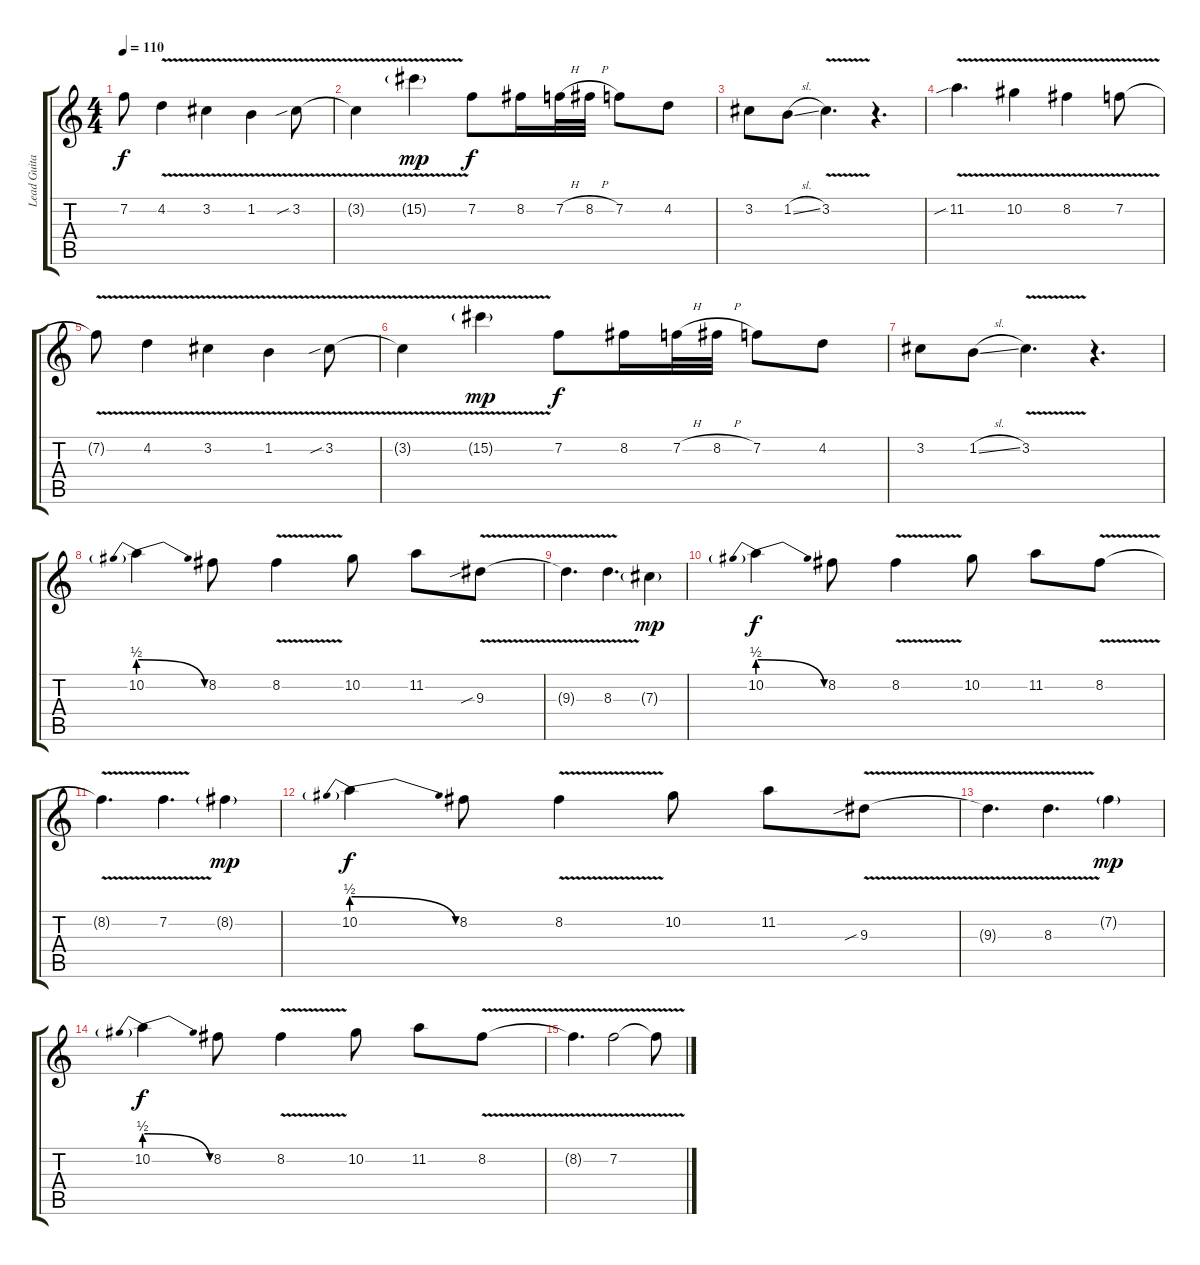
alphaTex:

\track ("Lead Guitar" "Lead Guita") {instrument overdrivenguitar}
\staff {score tabs}
\tuning (Eb4 Bb3 Gb3 Db3 Ab2 Eb2) {hide}
\ts (4 4)
\tempo 110
\clef g2
\ks c
7.2{t}.8{dy f} 4.2{v}.4 3.2{v}.4 1.2{v}.4 3.2{v sib}.8 |
3.2{t}.4 15.2{v g}.4{dy mp} 7.2.8{dy f} 8.2.16 7.2{h}.32 8.2{h}.32 7.2.8 4.2.8 |
3.2.8 1.2{sl}.8 3.2{v}.4{d} r.4{d} |
11.2{v sib}.4{d} 10.2{v}.4 8.2{v}.4 7.2{v}.8 |
7.2{t}.8 4.2{v}.4 3.2{v}.4 1.2{v}.4 3.2{v sib}.8 |
3.2{t}.4 15.2{v g}.4{dy mp} 7.2.8{dy f} 8.2.16 7.2{h}.32 8.2{h}.32 7.2.8 4.2.8 |
3.2.8 1.2{sl}.8 3.2{v}.4{d} r.4{d} |
10.2{be (prebendrelease 0 2 60 0)}.4 8.2.8 8.2{v}.4 10.2.8 11.2.8 9.3{v sib}.8 |
9.3{t}.4{d} 8.3{v}.4{d} 7.3{g}.4{dy mp} |
10.2{be (prebendrelease 0 2 60 0)}.4{dy f} 8.2.8 8.2{v}.4 10.2.8 11.2.8 8.2{v}.8 |
8.2{t}.4{d} 7.2{v}.4{d} 8.2{g}.4{dy mp} |
10.2{be (prebendrelease 0 2 60 0)}.4{dy f} 8.2.8 8.2{v}.4 10.2.8 11.2.8 9.3{v sib}.8 |
9.3{t}.4{d} 8.3{v}.4{d} 7.2{g}.4{dy mp} |
10.2{be (prebendrelease 0 2 60 0)}.4{dy f} 8.2.8 8.2{v}.4 10.2.8 11.2.8 8.2{v}.8 |
8.2{t}.4{d} 7.2{v}.2 7.2{t}.8
